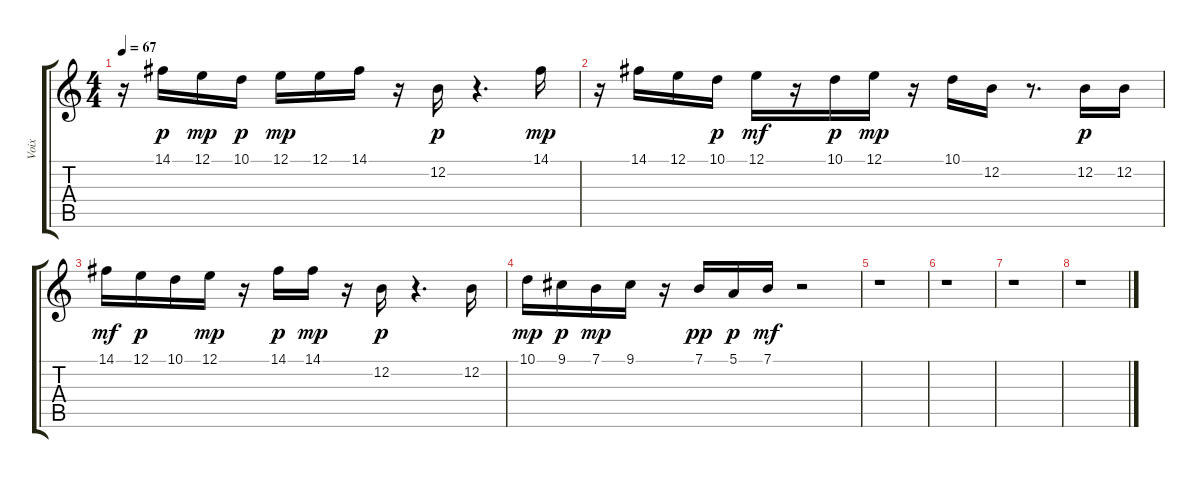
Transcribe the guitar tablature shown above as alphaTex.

\track ("Voix" "Voix") {instrument fx4atmosphere}
\staff {score tabs}
\tuning (E4 B3 G3 D3 A2 E2) {hide}
\ts (4 4)
\tempo 67
\clef g2
\ks c
r.16{dy mp} 14.1.16{dy p} 12.1.16{dy mp} 10.1.16{dy p} 12.1.16{dy mp} 12.1.16 14.1.16 r.16 12.2.16{dy p} r.4{d} 14.1.16{dy mp} |
r.16 14.1.16 12.1.16 10.1.16{dy p} 12.1.16{dy mf} r.16 10.1.16{dy p} 12.1.16{dy mp} r.16 10.1.16 12.2.16 r.8{d} 12.2.16{dy p} 12.2.16 |
14.1.16{dy mf} 12.1.16{dy p} 10.1.16 12.1.16{dy mp} r.16 14.1.16{dy p} 14.1.16{dy mp} r.16 12.2.16{dy p} r.4{d} 12.2.16 |
10.1.16{dy mp} 9.1.16{dy p} 7.1.16{dy mp} 9.1.16 r.16 7.1.16{dy pp} 5.1.16{dy p} 7.1.16{dy mf} r.2 |
r.1 |
r.1 |
r.1 |
r.1
